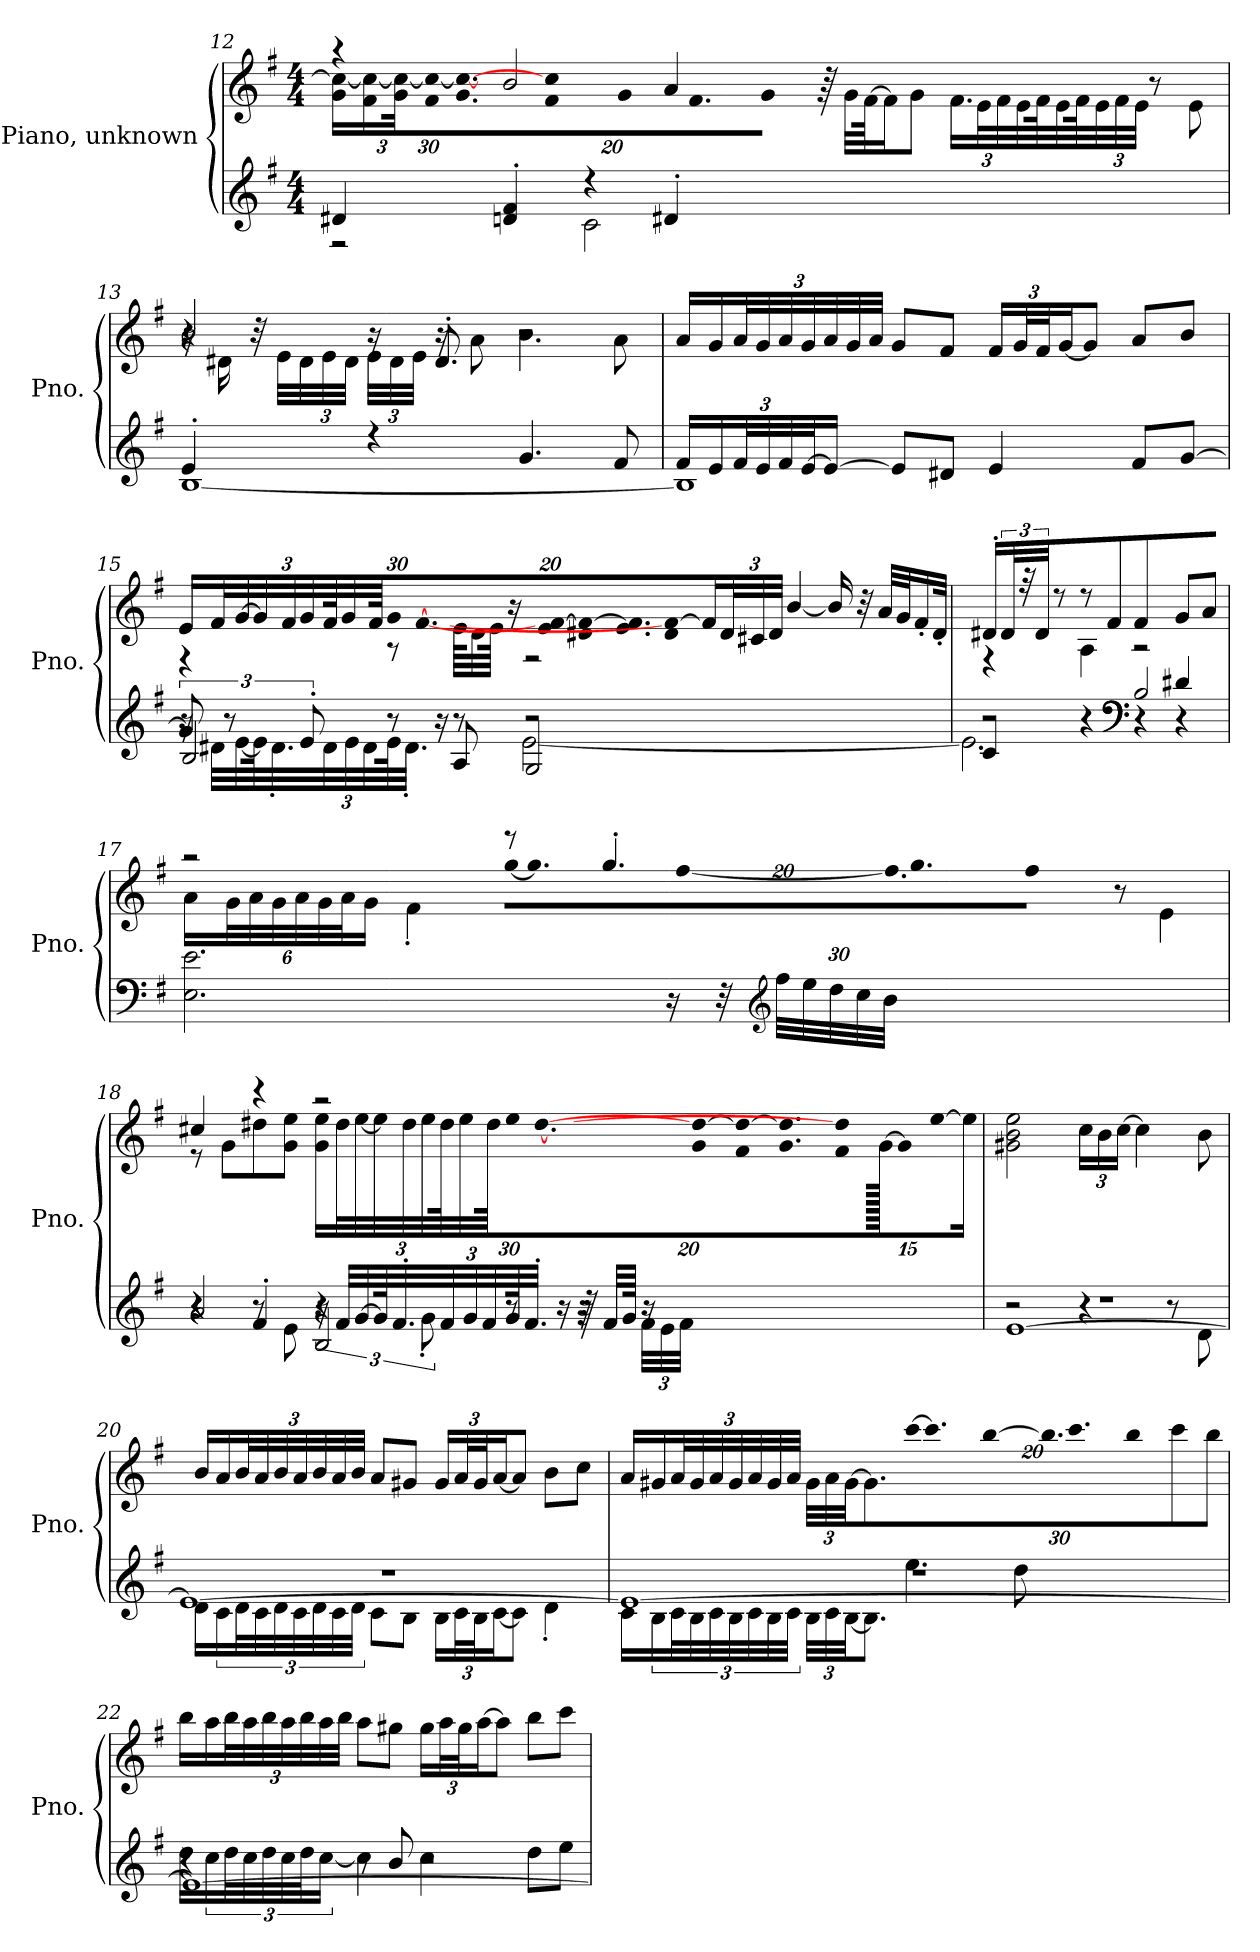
**kern	**kern
*part1	*part1
*staff2	*staff1
*I"Piano, unknown	*
*I'Pno.	*
!!LO:LB:g=z
*clefG2	*clefG2
*k[f#]	*k[f#]
*M4/4	*M4/4
=12	=12
*^	*^
4d#X/	2r	4r	16g\ 16cc\_LL
*	*	*	*Xbrackettup
.	.	.	24f#\ 24cc\_
.	.	.	48g\ 48cc\_L
!	!	!	!LO:N:vis=64
.	.	.	960%17f#\ 960%17cc\_L
!	!	!	!LO:N:vis=64.
.	.	.	640%17g\ 640%17cc\_
.	.	.	1920ryy
!	!	!	!LO:N:vis=64
.	.	.	960%17f#\ 960%17cc\]
!	!	!	!LO:N:vis=64
.	.	.	960%17g\
!	!	!	!LO:N:vis=64.
.	.	.	640%17f#\
.	.	.	1920ryy
!	!	!	!LO:N:vis=64
.	.	.	960%17g\JJJJ
4dn/' 4f#/'	.	2b/	64r
.	.	.	32g\LLL
.	.	.	[64f#\JK
.	.	.	16f#\J]
.	.	.	8g\J
4r	2c\	.	24.f#\LL
.	.	.	48e\L
.	.	.	48f#\
.	.	.	48e\
.	.	.	64f#\K
.	.	.	32e\
.	.	.	64f#\K
.	.	.	48e\
.	.	.	48f#\
.	.	.	48e\JJJ
4d#X'/	.	4a/	8r
.	.	.	8e\
!!LO:PB:g=z
=13	=13	=13	=13
*	*	*	*^
4e'/	[1B	2b/	16r	4r
.	.	.	16d#X\	.
.	.	.	32r	.
.	.	.	32e\LLL	.
.	.	.	48d#\	.
.	.	.	48e\	.
.	.	.	48d#\JJJ	.
4r	.	.	48e\LLL	16r
.	.	.	48d#\	.
.	.	.	48e\JJJ	.
.	.	.	16r	8.d#'/
.	.	.	8a\	.
4.g/	.	2r	4.b\	2r
8f#/	.	.	8a\	.
*	*	*v	*v	*v
=14	=14	=14
16f#/LL	1B]	16a/LL
*Xbrackettup	*	*
24e/	.	24g/
48f#/L	.	48a/L
48e/	.	48g/
48f#/	.	48a/
[48e/J	.	48g/
16e/JJ_	.	48a/
.	.	48g/
.	.	48a/JJJ
8e/L]	.	8g/L
8d#X/J	.	8f#/J
4e/	.	24f#/LL
.	.	48g/L
.	.	48f#/J
.	.	[24g/J
.	.	8g/J]
8f#/L	.	8a/L
[8g/J	.	8b/J
*v	*v	*
!!LO:LB:g=z
=15	=15
*brackettup	*
*^	*^
*	*^	*	*
12g/]	16r	2B/	16e/LL	4r
.	32d#X\LLL	.	32f#/L	.
12r	.	.	.	.
.	[32e\	.	[32g/	.
.	64e\K]	.	48g/]	.
.	32.d#'\	.	.	.
.	.	.	48f#/	.
12e'/	.	.	48g/	.
*	*Xbrackettup	*	*	*
.	48d#\	.	64f#/K	.
.	.	.	32g/	.
.	48e\	.	.	.
.	48d#\	.	.	.
.	.	.	64f#/L	.
!	!	!	!LO:N:vis=64	!
8r	64e\K	.	960%17g/	8r
.	32.d#'\JJJ	.	.	.
!	!	!	!LO:N:vis=64.	!
.	.	.	[640%17f#/	.
.	.	.	1920ryy	.
!	!	!	!LO:N:vis=64	!
.	.	.	960%17e/ 960%17f#/_	.
!	!	!	!LO:N:vis=64	!
.	16r	.	960%17d#X/ 960%17f#/_	.
!	!	!	!LO:N:vis=64.	!
.	.	.	640%17e/ 640%17f#/_	.
.	.	.	1920ryy	.
!	!	!	!LO:N:vis=64	!
.	.	.	960%17d#/ 960%17f#/_JJ	.
8A/	8r	.	16f#/]	64e\KLLL
.	.	.	.	32d#\
.	.	.	.	64e\JJJk
.	.	.	48d#/L	16r
.	.	.	48c#X/	.
.	.	.	48d#/JJJ	.
2G/	[2e\	2r	[4b/	2r
.	.	.	16b/]	.
.	.	.	32r	.
.	.	.	32a/LLL	.
.	.	.	32g/J	.
.	.	.	16f#'/	.
.	.	.	32d#'/JJk	.
!!LO:LB:g=z	!!
=16	=16	=16	=16	=16
4c/	2.e\]	2r	16d#X'/LL	4r
*	*	*	*brackettup	*
.	.	.	48d#/JJk	.
.	.	.	48r	.
.	.	.	48d#/	.
.	.	.	8r	.
4r	.	.	8r	4A\
.	.	.	8f#/	.
*clefF4	*	*	*	*
4r	.	2B/	4f#/	2r
4d#X/	4r	.	8g/L	.
.	.	.	8a/J	.
*v	*v	*v	*	*
=17	=17	=17
2.E\ 2.e\	2r	16a\LL
*	*	*Xbrackettup
.	.	48g\L
.	.	48a\
.	.	48g\
.	.	48a\
.	.	48g\
.	.	48a\J
.	.	16g\JJ
.	.	4f#'\
!	!	!LO:N:vis=64
.	8r	[960%17gg\LLLL
!	!	!LO:N:vis=64.
.	.	640%17gg\]
.	.	1920ryy
!	!	!LO:N:vis=256
.	.	[1920%17ff#\K
!	!	!LO:N:vis=64.
.	.	640%17ff#\]
!	!	!LO:N:vis=64.
.	.	640%17gg\
.	.	1920ryy
!	!	!LO:N:vis=64
.	.	960%17ff#\JJJJ
.	4.gg'/	8r
16r	.	4e\
32r	.	.
*clefG2	*	*
32ff#\LLL	.	.
32ee\	.	.
32dd\	.	.
32cc\	.	.
32b\JJJ	.	.
!!LO:LB:g=z	!!
=18	=18	=18
*^	*	*
*	*^	*	*
4r	4r	2a/	4cc#X/	8r
.	.	.	.	8g\L
4f#'/	8r	.	4r	8dd#X\
.	8e\	.	.	8g\ 8ee\J
*	*brackettup	*	*	*
16r	6r	2B/	2r	16g\ 16ee\LL
32f#/LLL	.	.	.	32dd#\L
[32g/	.	.	.	[32ee\
64g/K]	.	.	.	48ee\]
32.f#'/	.	.	.	.
.	.	.	.	48dd#\
.	12g'\	.	.	48ee\
*Xbrackettup	*	*	*	*
48f#/	.	.	.	64dd#\K
.	.	.	.	32ee\
48g/	.	.	.	.
48f#/	.	.	.	.
.	.	.	.	64dd#\L
!	!	!	!	!LO:N:vis=64
64g/K	8r	.	.	960%17ee\
32.f#'/JJJ	.	.	.	.
!	!	!	!	!LO:N:vis=64.
.	.	.	.	[640%17dd#\
.	.	.	.	1920ryy
!	!	!	!	!LO:N:vis=64
.	.	.	.	960%17g\ 960%17dd#\_
!	!	!	!	!LO:N:vis=64
16r	.	.	.	960%17f#\ 960%17dd#\_
!	!	!	!	!LO:N:vis=64.
.	.	.	.	640%17g\ 640%17dd#\_
.	.	.	.	1920ryy
!	!	!	!	!LO:N:vis=64
.	.	.	.	960%17f#\ 960%17dd#\]J
64r	16r	.	.	[960g\
.	.	.	.	960%19g\J]
32f#/LLL	.	.	.	.
.	.	.	.	[24ee\
64g/JJJk	.	.	.	.
16r	48f#\LLL	.	.	16ee\JJ]
.	48e\	.	.	.
.	48f#\JJJ	.	.	.
*	*	*	*v	*v
=19	=19	=19	=19
1r	2r	[1e	2g#X\ 2b\ 2ee\
.	4r	.	24cc\LL
.	.	.	24b\
.	.	.	[24cc\JJ
.	.	.	4cc\]
.	8r	.	.
.	8d\	.	8b\
!!LO:LB:g=z
=20	=20	=20	=20
1r	16d\LL	1e_	16b/LL
.	24c\	.	24a/
.	48d\L	.	48b/L
.	48c\	.	48a/
.	48d\	.	48b/
.	48c\	.	48a/
.	48d\	.	48b/
.	48c\	.	48a/
.	48d\JJJ	.	48b/JJJ
.	8c\L	.	8a/L
.	8B\J	.	8g#X/J
.	24B\LL	.	24g#/LL
.	48c\L	.	48a/L
.	48B\J	.	48g#/J
.	[24c\J	.	[24a/J
.	8c\J]	.	8a/J]
.	4d'\	.	8b\L
.	.	.	8cc\J
!!LO:LB:g=z
=21	=21	=21	=21
1r	16c\LL	1e_	16a/LL
.	24B\	.	24g#X/
.	48c\L	.	48a/L
.	48B\	.	48g#/
.	48c\	.	48a/
.	48B\	.	48g#/
.	48c\	.	48a/
.	48B\	.	48g#/
.	48c\JJJ	.	48a/JJJ
.	48B\LLL	.	48g#\LLL
.	48c\	.	48a\
.	[48B\JJ	.	[48g#\JJ
.	8.B\J]	.	8.g#\]
!	!	!	!LO:N:vis=64
.	4.ee\	.	[960%17ccc\LLL
!	!	!	!LO:N:vis=64.
.	.	.	640%17ccc\]
.	.	.	1920ryy
!	!	!	!LO:N:vis=256
.	.	.	[1920%17bb\K
!	!	!	!LO:N:vis=64.
.	.	.	640%17bb\]
!	!	!	!LO:N:vis=64.
.	.	.	640%17ccc\
.	.	.	1920ryy
!	!	!	!LO:N:vis=64
.	.	.	960%17bb\JJJJ
.	.	.	4ccc\
.	8dd\	.	8bb\
!!LO:PB:g=z
=22	=22	=22	=22
4r	16dd\LL	1e_	16bb\LL
.	24cc\	.	24aa\
.	48dd\L	.	48bb\L
.	48cc\	.	48aa\
.	48dd\	.	48bb\
.	48cc\	.	48aa\
.	48dd\J	.	48bb\
.	[24cc\JJ	.	48aa\
.	.	.	48bb\JJJ
8r	4cc\]	.	8aa\L
8b/	.	.	8gg#X\J
2r	4cc\	.	24gg#\LL
.	.	.	48aa\L
.	.	.	48gg#\J
.	.	.	[24aa\J
.	.	.	8aa\J]
.	8dd\L	.	8bb\L
.	8ee\J	.	8ccc\J
*v	*v	*v	*
=	=
*-	*-
